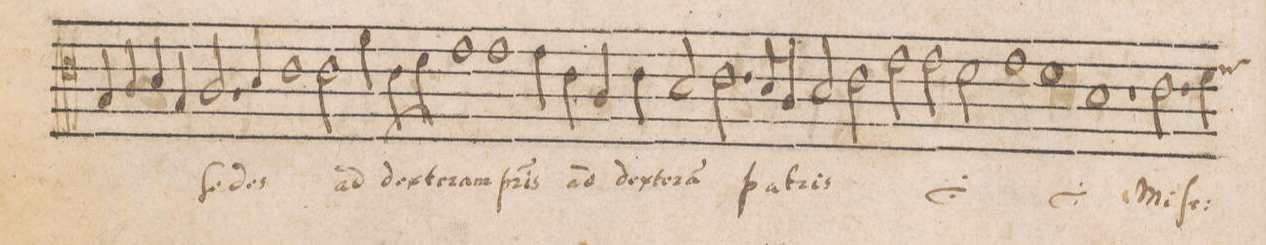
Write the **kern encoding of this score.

**kern	**text
*I"ALTVS	*
*clefC4	*
*k[]	*
*met(C|)	*
*M2/1	*
4G/	.
4A/	.
4B/	.
4G/	.
=103-	=103-
2.A/	ſe-
4B/	-des
1c	.
=104-	=104-
2c\	ad
4f\	dex-
8c\L	-te-
8d\J	.
1e	-ram
=105-	=105-
1e	p(at-
4e\	-r)is
4c\	ad
4A/	dex-
4c\	-te-
=106-	=106-
2B/	-ra(m)
2.c\	pa-
8B/L	.
8A/J	.
2B/	-tris
=107-	=107-
2c\	.
2e\	.
*	*ij
2e\	pa-
2d\	.
=108-	=108-
1e	-tris
1d	pa-
=109-	=109-
1B	-tris
*	*Xij
1r	.
=110-	=110-
2.c\	Mi-
*custos:e	*
4d\	-ſe:-
*-	*-
